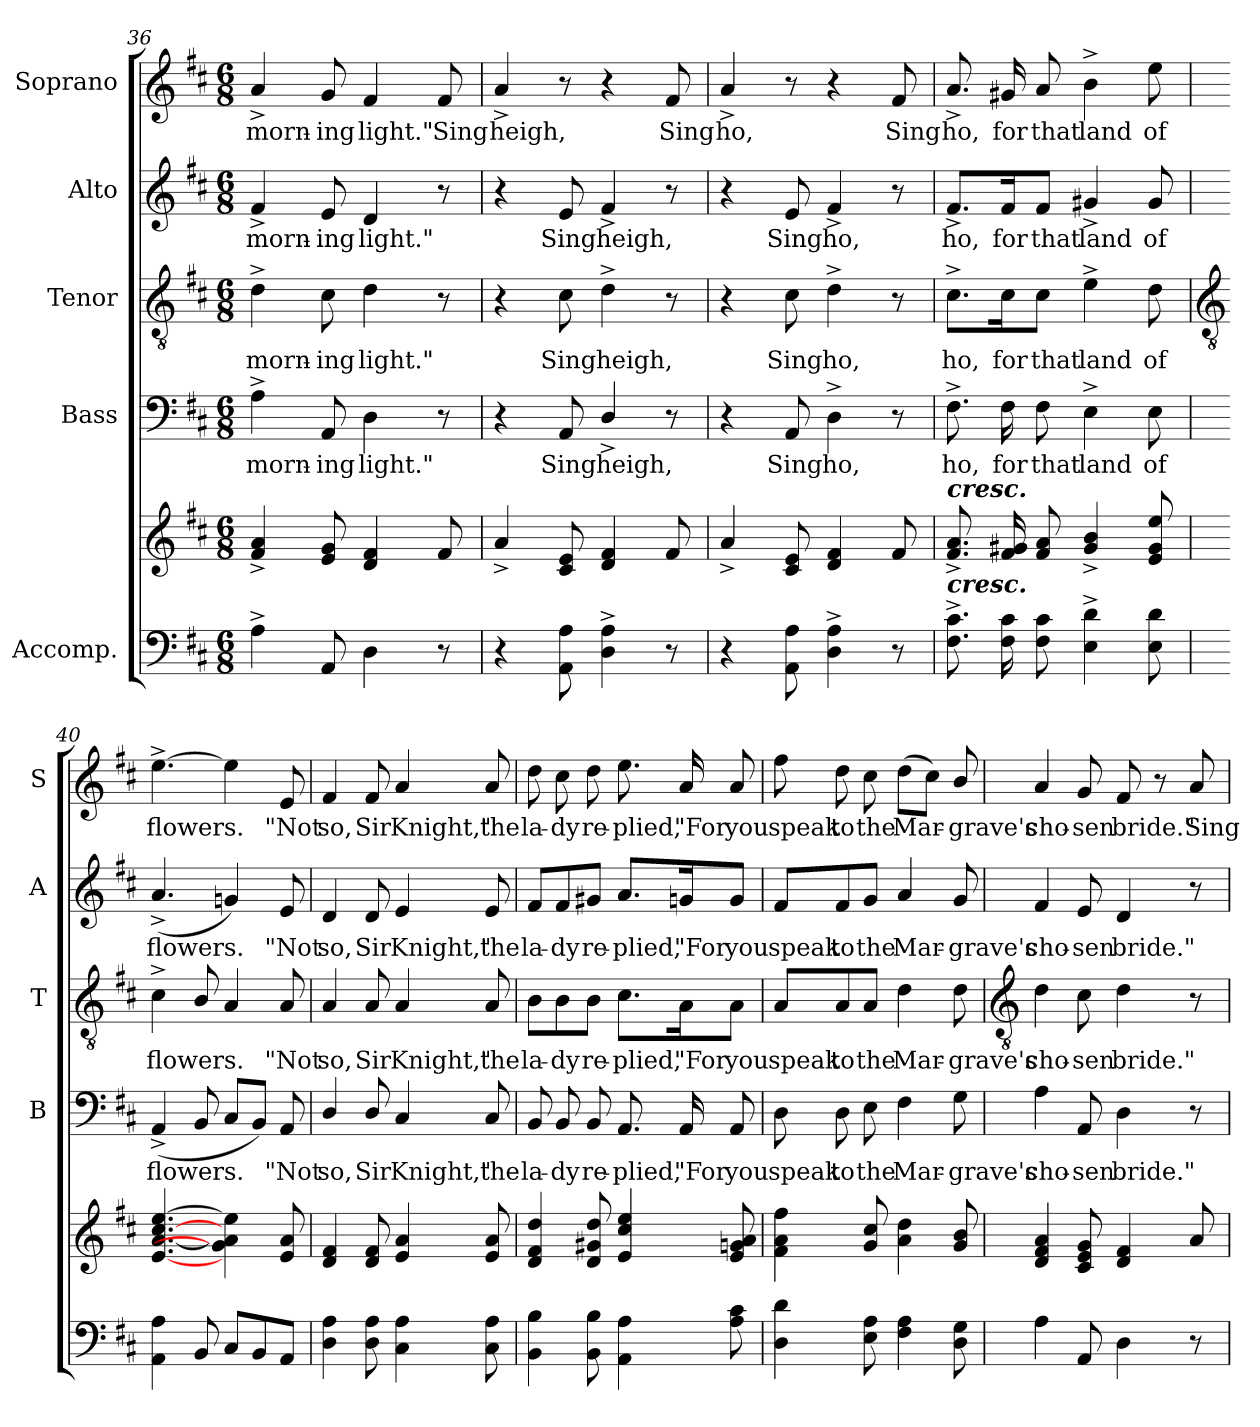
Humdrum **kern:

**kern	**kern	**kern	**text	**kern	**text	**kern	**text	**kern	**text
*part5	*part5	*part4	*part4	*part3	*part3	*part2	*part2	*part1	*part1
*staff6	*staff5	*staff4	*staff4	*staff3	*staff3	*staff2	*staff2	*staff1	*staff1
*I"Accomp.	*	*I"Bass	*	*I"Tenor	*	*I"Alto	*	*I"Soprano	*
*	*	*I'B	*	*I'T	*	*I'A	*	*I'S	*
*clefF4	*clefG2	*clefF4	*	*clefGv2	*	*clefG2	*	*clefG2	*
*k[f#c#]	*k[f#c#]	*k[f#c#]	*	*k[f#c#]	*	*k[f#c#]	*	*k[f#c#]	*
*D:	*D:	*D:	*	*D:	*	*D:	*	*D:	*
*M6/8	*M6/8	*M6/8	*	*M6/8	*	*M6/8	*	*M6/8	*
=36	=36	=36	=36	=36	=36	=36	=36	=36	=36
!	!	!	!LO:LY:b	!	!LO:LY:b	!	!LO:LY:b	!	!LO:LY:b
4A^	4f#^ 4a^	4A^	morn-	4d^	morn-	4f#^	morn-	4a^	morn-
!	!	!	!LO:LY:b	!	!LO:LY:b	!	!LO:LY:b	!	!LO:LY:b
8AA	8e 8g	8AA	-ing	8c#	-ing	8e	-ing	8g	-ing
!	!	!	!LO:LY:b	!	!LO:LY:b	!	!LO:LY:b	!	!LO:LY:b
4D	4d 4f#	4D	light."	4d	light."	4d	light."	4f#	light."
!	!	!	!	!	!	!	!	!	!LO:LY:b
8r	8f#	8r	.	8r	.	8r	.	8f#	Sing
=37	=37	=37	=37	=37	=37	=37	=37	=37	=37
!	!	!	!	!	!	!	!	!	!LO:LY:b
4r	4a^	4r	.	4r	.	4r	.	4a^	heigh,
!	!	!	!LO:LY:b	!	!LO:LY:b	!	!LO:LY:b	!	!
8AA 8A	8c# 8e	8AA	Sing	8c#	Sing	8e	Sing	8r	.
!	!	!	!LO:LY:b	!	!LO:LY:b	!	!LO:LY:b	!	!
4D^ 4A^	4d 4f#	4D^/	heigh,	4d^	heigh,	4f#^	heigh,	4r	.
!	!	!	!	!	!	!	!	!	!LO:LY:b
8r	8f#	8r	.	8r	.	8r	.	8f#	Sing
=38	=38	=38	=38	=38	=38	=38	=38	=38	=38
!	!	!	!	!	!	!	!	!	!LO:LY:b
4r	4a^	4r	.	4r	.	4r	.	4a^	ho,
!	!	!	!LO:LY:b	!	!LO:LY:b	!	!LO:LY:b	!	!
8AA 8A	8c# 8e	8AA	Sing	8c#	Sing	8e	Sing	8r	.
!	!	!	!LO:LY:b	!	!LO:LY:b	!	!LO:LY:b	!	!
4D^ 4A^	4d 4f#	4D^	ho,	4d^	ho,	4f#^	ho,	4r	.
!	!	!	!	!	!	!	!	!	!LO:LY:b
8r	8f#	8r	.	8r	.	8r	.	8f#	Sing
=39	=39	=39	=39	=39	=39	=39	=39	=39	=39
!	!LO:TX:a:Bi:t=cresc.	!	!	!	!	!	!	!	!
!LO:TX:a:Bi:t=cresc.	!	!	!	!	!	!	!	!	!
!	!	!	!LO:LY:b	!	!LO:LY:b	!	!LO:LY:b	!	!LO:LY:b
8.F#^ 8.c#^L	8.f#^ 8.a^L	8.F#^	ho,	8.c#^\L	ho,	8.f#^/L	ho,	8.a^	ho,
!	!	!	!LO:LY:b	!	!LO:LY:b	!	!LO:LY:b	!	!LO:LY:b
16F# 16c#L	16f# 16g#XL	16F#	for	16c#\K	for	16f#/K	for	16g#X	for
!	!	!	!LO:LY:b	!	!LO:LY:b	!	!LO:LY:b	!	!LO:LY:b
8F# 8c#J	8f# 8aJ	8F#	that	8c#\J	that	8f#/J	that	8a	that
!	!	!	!LO:LY:b	!	!LO:LY:b	!	!LO:LY:b	!	!LO:LY:b
4E^ 4d^	4g#^ 4b^	4E^	land	4e^	land	4g#X^	land	4b^	land
!	!	!	!LO:LY:b	!	!LO:LY:b	!	!LO:LY:b	!	!LO:LY:b
8E 8d	8e 8g# 8ee	8E	of	8d	of	8g#	of	8ee	of
!!LO:LB:g=z
=40	=40	=40	=40	=40	=40	=40	=40	=40	=40
*	*	*	*	*clefGv2	*	*	*	*	*
!	!	!	!LO:LY:b	!	!LO:LY:b	!	!LO:LY:b	!	!LO:LY:b
4AA 4A	[4.e [4.a [4.cc# [4.ee	(<4AA^	flowers.	4c#^	flowers.	(<4.a^	flowers.	[4.ee^	flowers.
8BB/	.	8BB/	.	8B/	.	.	.	.	.
8C#L	4g] 4a] 4ee]	8C#L	.	4A	.	4gn)	.	4ee]	.
8BB	.	8BBJ)	.	.	.	.	.	.	.
!	!	!	!LO:LY:b	!	!LO:LY:b	!	!LO:LY:b	!	!LO:LY:b
8AAJ	8e 8a	8AA	"Not	8A	"Not	8e	"Not	8e	"Not
=41	=41	=41	=41	=41	=41	=41	=41	=41	=41
!	!	!	!LO:LY:b	!	!LO:LY:b	!	!LO:LY:b	!	!LO:LY:b
4D\ 4A\	4d 4f#	4D/	so,	4A	so,	4d	so,	4f#	so,
!	!	!	!LO:LY:b	!	!LO:LY:b	!	!LO:LY:b	!	!LO:LY:b
8D\ 8A\	8d 8f#	8D/	Sir	8A	Sir	8d	Sir	8f#	Sir
!	!	!	!LO:LY:b	!	!LO:LY:b	!	!LO:LY:b	!	!LO:LY:b
4C# 4A	4e 4a	4C#	Knight,"	4A	Knight,"	4e	Knight,"	4a	Knight,"
!	!	!	!LO:LY:b	!	!LO:LY:b	!	!LO:LY:b	!	!LO:LY:b
8C# 8A	8e 8a	8C#	the	8A	the	8e	the	8a	the
=42	=42	=42	=42	=42	=42	=42	=42	=42	=42
!	!	!	!LO:LY:b	!	!LO:LY:b	!	!LO:LY:b	!	!LO:LY:b
4BB 4B	4d 4f# 4dd	8BB	la-	8B\L	la-	8f#/L	la-	8dd	la-
!	!	!	!LO:LY:b	!	!LO:LY:b	!	!LO:LY:b	!	!LO:LY:b
.	.	8BB	-dy	8B\	-dy	8f#/	-dy	8cc#	-dy
!	!	!	!LO:LY:b	!	!LO:LY:b	!	!LO:LY:b	!	!LO:LY:b
8BB 8B	8d 8g#X 8dd	8BB	re-	8B\J	re-	8g#X/J	re-	8dd	re-
!	!	!	!LO:LY:b	!	!LO:LY:b	!	!LO:LY:b	!	!LO:LY:b
4AA 4A	4e 4cc# 4ee	8.AA	-plied,	8.c#\L	-plied,	8.a/L	-plied,	8.ee	-plied,
!	!	!	!LO:LY:b	!	!LO:LY:b	!	!LO:LY:b	!	!LO:LY:b
.	.	16AA	"For	16A\K	"For	16gn/K	"For	16a	"For
!	!	!	!LO:LY:b	!	!LO:LY:b	!	!LO:LY:b	!	!LO:LY:b
8A 8c#	8e 8gn 8a	8AA	you	8A\J	you	8g/J	you	8a	you
=43	=43	=43	=43	=43	=43	=43	=43	=43	=43
!	!	!	!LO:LY:b	!	!LO:LY:b	!	!LO:LY:b	!	!LO:LY:b
4D 4d	4f# 4a 4ff#	8D	speak	8A/L	speak	8f#/L	speak	8ff#	speak
!	!	!	!LO:LY:b	!	!LO:LY:b	!	!LO:LY:b	!	!LO:LY:b
.	.	8D	to	8A/	to	8f#/	to	8dd	to
!	!	!	!LO:LY:b	!	!LO:LY:b	!	!LO:LY:b	!	!LO:LY:b
8E 8A	8g 8cc#	8E	the	8A/J	the	8g/J	the	8cc#	the
!	!	!	!LO:LY:b	!	!LO:LY:b	!	!LO:LY:b	!	!LO:LY:b
4F# 4A	4a 4dd	4F#	Mar-	4d	Mar-	4a	Mar-	(>8ddL	Mar-
.	.	.	.	.	.	.	.	8cc#J)	.
!	!	!	!LO:LY:b	!	!LO:LY:b	!	!LO:LY:b	!	!LO:LY:b
8D 8G	8g/ 8b/	8G	-grave's	8d	-grave's	8g	-grave's	8b/	grave's
!!LO:LB:g=z
=44	=44	=44	=44	=44	=44	=44	=44	=44	=44
*	*	*	*	*clefGv2	*	*	*	*	*
!	!	!	!LO:LY:b	!	!LO:LY:b	!	!LO:LY:b	!	!LO:LY:b
4A	4d 4f# 4a	4A	cho-	4d	cho-	4f#	cho-	4a	cho-
!	!	!	!LO:LY:b	!	!LO:LY:b	!	!LO:LY:b	!	!LO:LY:b
8AA	8c# 8e 8g	8AA	-sen	8c#	-sen	8e	-sen	8g	-sen
!	!	!	!LO:LY:b	!	!LO:LY:b	!	!LO:LY:b	!	!LO:LY:b
4D	4d 4f#	4D	bride."	4d	bride."	4d	bride."	8f#	bride."
.	.	.	.	.	.	.	.	8r	.
!	!	!	!	!	!	!	!	!	!LO:LY:b
8r	8a	8r	.	8r	.	8r	.	8a	Sing
=	=	=	=	=	=	=	=	=	=
*-	*-	*-	*-	*-	*-	*-	*-	*-	*-
